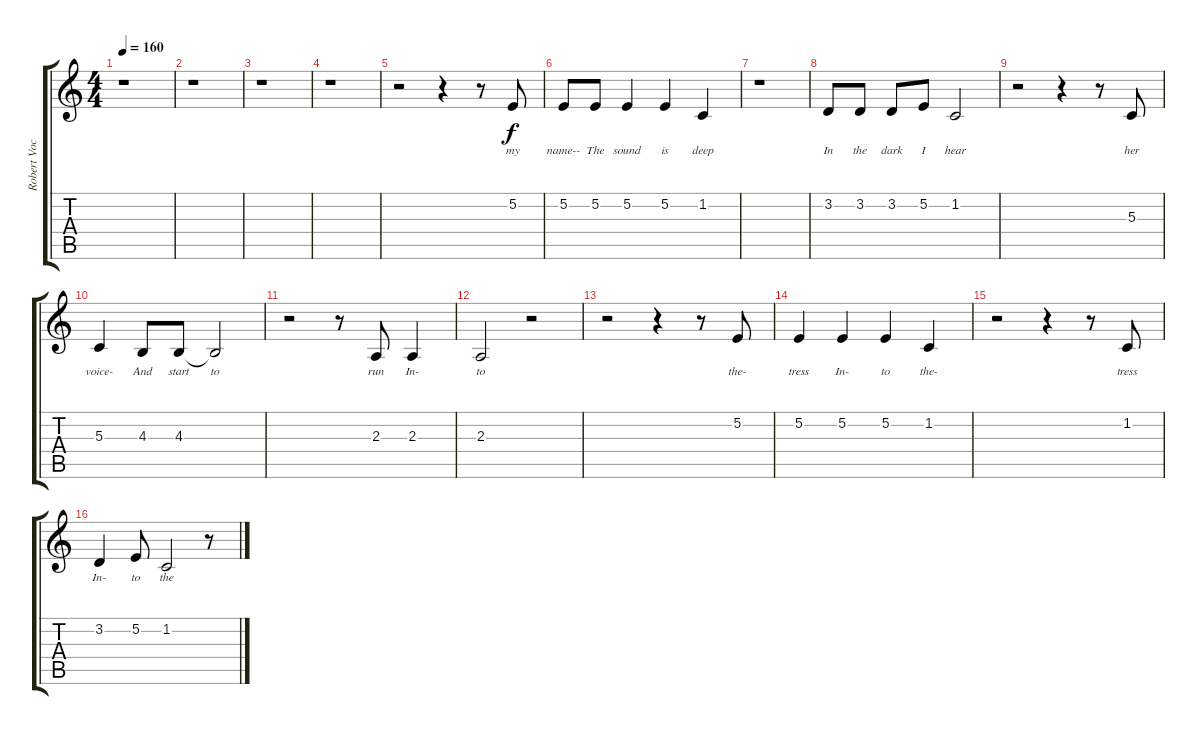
\track ("Robert Vocal" "Robert Voc") {instrument lead6voice}
\staff {score tabs}
\tuning (E4 B3 G3 D3 A2 E2) {hide}
\ts (4 4)
\tempo 160
\clef g2
\ks c
r.1{dy f} |
r.1 |
r.1 |
r.1 |
r.2 r.4 r.8 5.2.8{lyrics (0 "my") lyrics (1 "") lyrics (2 "") lyrics (3 "") lyrics (4 "")} |
5.2.8{lyrics (0 "name--") lyrics (1 "") lyrics (2 "") lyrics (3 "") lyrics (4 "")} 5.2.8{lyrics (0 "The") lyrics (1 "") lyrics (2 "") lyrics (3 "") lyrics (4 "")} 5.2.4{lyrics (0 "sound") lyrics (1 "") lyrics (2 "") lyrics (3 "") lyrics (4 "")} 5.2.4{lyrics (0 "is") lyrics (1 "") lyrics (2 "") lyrics (3 "") lyrics (4 "")} 1.2.4{lyrics (0 "deep") lyrics (1 "") lyrics (2 "") lyrics (3 "") lyrics (4 "")} |
r.1 |
3.2.8{lyrics (0 "In") lyrics (1 "") lyrics (2 "") lyrics (3 "") lyrics (4 "")} 3.2.8{lyrics (0 "the") lyrics (1 "") lyrics (2 "") lyrics (3 "") lyrics (4 "")} 3.2.8{lyrics (0 "dark") lyrics (1 "") lyrics (2 "") lyrics (3 "") lyrics (4 "")} 5.2.8{lyrics (0 "I") lyrics (1 "") lyrics (2 "") lyrics (3 "") lyrics (4 "")} 1.2.2{lyrics (0 "hear") lyrics (1 "") lyrics (2 "") lyrics (3 "") lyrics (4 "")} |
r.2 r.4 r.8 5.3.8{lyrics (0 "her") lyrics (1 "") lyrics (2 "") lyrics (3 "") lyrics (4 "")} |
5.3.4{lyrics (0 "voice-") lyrics (1 "") lyrics (2 "") lyrics (3 "") lyrics (4 "")} 4.3.8{lyrics (0 "And") lyrics (1 "") lyrics (2 "") lyrics (3 "") lyrics (4 "")} 4.3.8{lyrics (0 "start") lyrics (1 "") lyrics (2 "") lyrics (3 "") lyrics (4 "")} 4.3{t}.2{lyrics (0 "to") lyrics (1 "") lyrics (2 "") lyrics (3 "") lyrics (4 "")} |
r.2 r.8 2.3.8{lyrics (0 "run") lyrics (1 "") lyrics (2 "") lyrics (3 "") lyrics (4 "")} 2.3.4{lyrics (0 "In-") lyrics (1 "") lyrics (2 "") lyrics (3 "") lyrics (4 "")} |
2.3.2{lyrics (0 "to") lyrics (1 "") lyrics (2 "") lyrics (3 "") lyrics (4 "")} r.2 |
r.2 r.4 r.8 5.2.8{lyrics (0 "the-") lyrics (1 "") lyrics (2 "") lyrics (3 "") lyrics (4 "")} |
5.2.4{lyrics (0 "tress") lyrics (1 "") lyrics (2 "") lyrics (3 "") lyrics (4 "")} 5.2.4{lyrics (0 "In-") lyrics (1 "") lyrics (2 "") lyrics (3 "") lyrics (4 "")} 5.2.4{lyrics (0 "to") lyrics (1 "") lyrics (2 "") lyrics (3 "") lyrics (4 "")} 1.2.4{lyrics (0 "the-") lyrics (1 "") lyrics (2 "") lyrics (3 "") lyrics (4 "")} |
r.2 r.4 r.8 1.2.8{lyrics (0 "tress") lyrics (1 "") lyrics (2 "") lyrics (3 "") lyrics (4 "")} |
3.2.4{lyrics (0 "In-") lyrics (1 "") lyrics (2 "") lyrics (3 "") lyrics (4 "")} 5.2.8{lyrics (0 "to") lyrics (1 "") lyrics (2 "") lyrics (3 "") lyrics (4 "")} 1.2.2{lyrics (0 "the") lyrics (1 "") lyrics (2 "") lyrics (3 "") lyrics (4 "")} r.8
